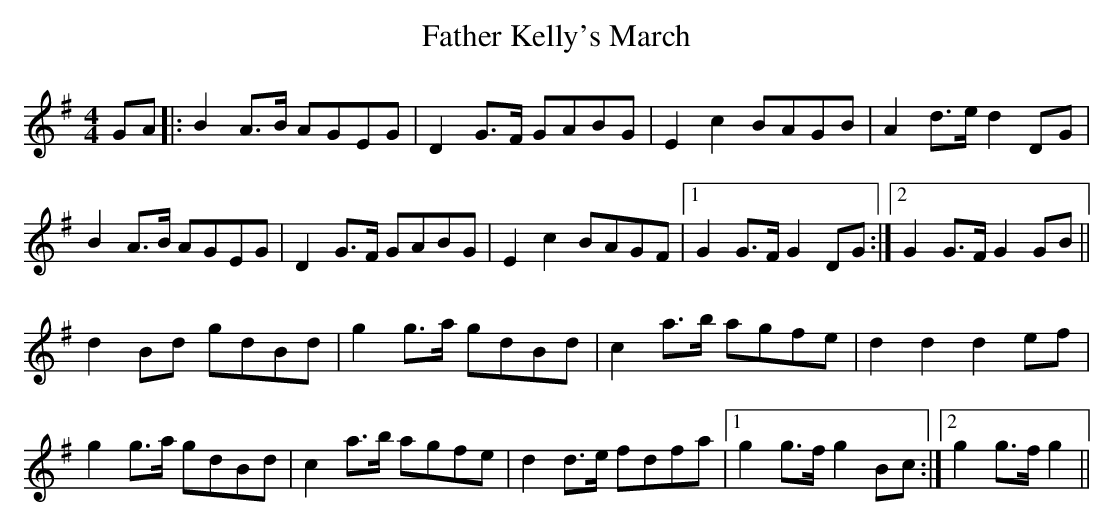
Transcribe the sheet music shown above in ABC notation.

X:1
T: Father Kelly's March
M: 4/4
L: 1/8
K: G
GA |: B2 A>B AGEG | D2 G>F GABG | E2 c2 BAGB |\
A2 d>e d2 DG |
B2 A>B AGEG | D2 G>F GABG | E2 c2 BAGF |1 G2 G>F G2 DG :|2\
G2 G>F G2 GB ||
d2 Bd gdBd | g2 g>a gdBd | c2 a>b agfe | d2 d2 d2 ef |
g2 g>a gdBd | c2 a>b agfe | d2 d>e fdfa |1 g2 g>f g2 Bc :|2\
g2 g>f g2 ||
